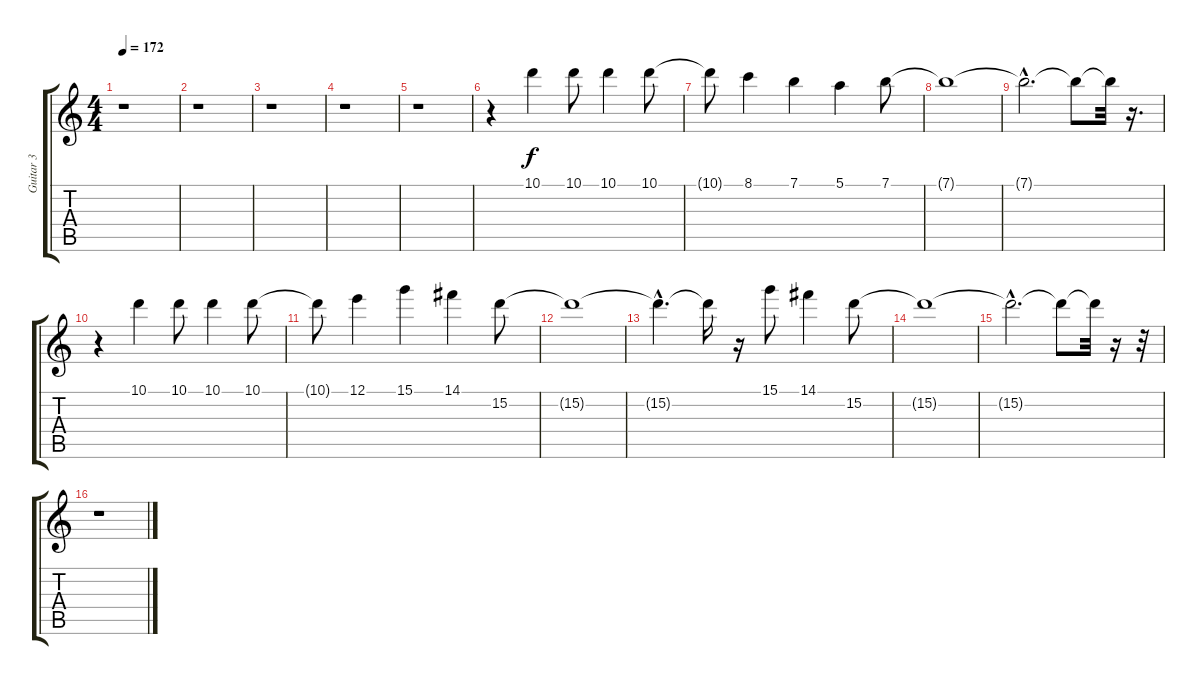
\track ("Guitar 3" "Guitar 3") {instrument distortionguitar}
\staff {score tabs}
\tuning (E4 B3 G3 D3 A2 E2) {hide}
\ts (4 4)
\tempo 172
\clef g2
\ks c
r.1{dy f} |
r.1 |
r.1 |
r.1 |
r.1 |
r.4 10.1.4 10.1.8 10.1.4 10.1.8 |
10.1{t}.8 8.1.4 7.1.4 5.1.4 7.1.8 |
7.1{t}.1 |
7.1{hac t}.2{d} 7.1{t}.8 7.1{t}.32 r.16{d} |
r.4 10.1.4 10.1.8 10.1.4 10.1.8 |
10.1{t}.8 12.1.4 15.1.4 14.1.4 15.2.8 |
15.2{t}.1 |
15.2{hac t}.4{d} 15.2{t}.16 r.16 15.1.8 14.1.4 15.2.8 |
15.2{t}.1 |
15.2{hac t}.2{d} 15.2{t}.8 15.2{t}.32 r.16 r.32 |
r.1
